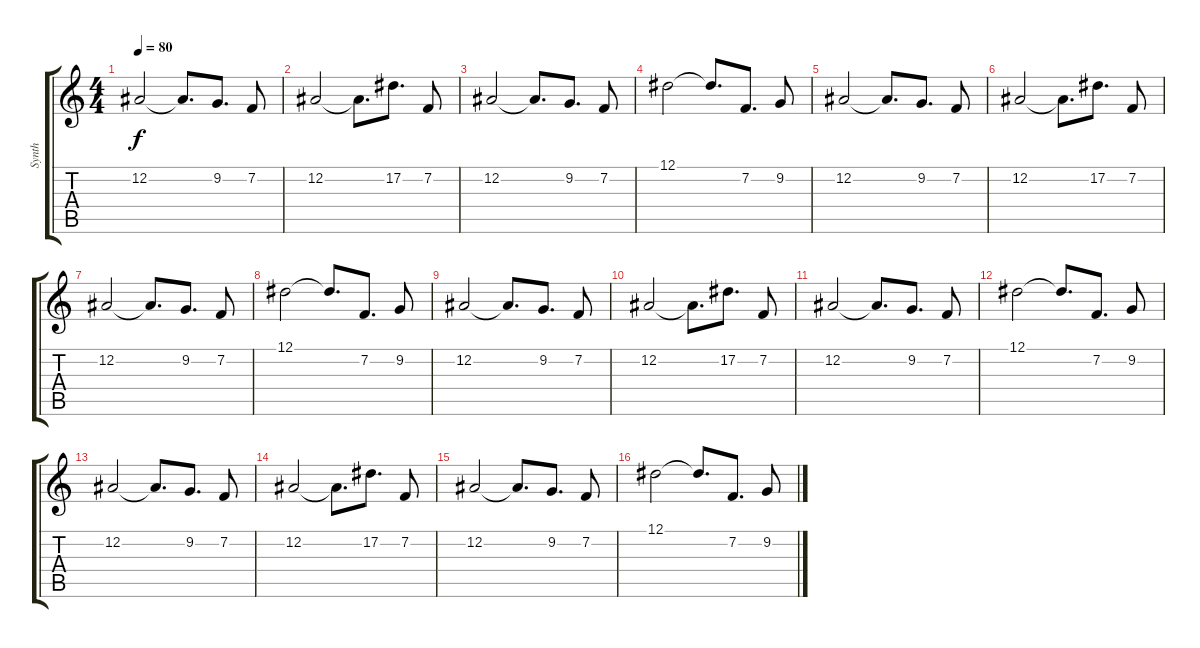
\track ("Synth" "Synth") {instrument drawbarorgan}
\staff {score tabs}
\tuning (Eb4 Bb3 Gb3 Db3 Ab2 Eb2) {hide}
\ts (4 4)
\tempo 80
\clef g2
\ks c
12.2.2{dy f} 12.2{t}.8{d} 9.2.8{d} 7.2.8 |
12.2.2 12.2{t}.8{d} 17.2.8{d} 7.2.8 |
12.2.2 12.2{t}.8{d} 9.2.8{d} 7.2.8 |
12.1.2 12.1{t}.8{d} 7.2.8{d} 9.2.8 |
12.2.2 12.2{t}.8{d} 9.2.8{d} 7.2.8 |
12.2.2 12.2{t}.8{d} 17.2.8{d} 7.2.8 |
12.2.2 12.2{t}.8{d} 9.2.8{d} 7.2.8 |
12.1.2 12.1{t}.8{d} 7.2.8{d} 9.2.8 |
12.2.2 12.2{t}.8{d} 9.2.8{d} 7.2.8 |
12.2.2 12.2{t}.8{d} 17.2.8{d} 7.2.8 |
12.2.2 12.2{t}.8{d} 9.2.8{d} 7.2.8 |
12.1.2 12.1{t}.8{d} 7.2.8{d} 9.2.8 |
12.2.2 12.2{t}.8{d} 9.2.8{d} 7.2.8 |
12.2.2 12.2{t}.8{d} 17.2.8{d} 7.2.8 |
12.2.2 12.2{t}.8{d} 9.2.8{d} 7.2.8 |
12.1.2 12.1{t}.8{d} 7.2.8{d} 9.2.8
